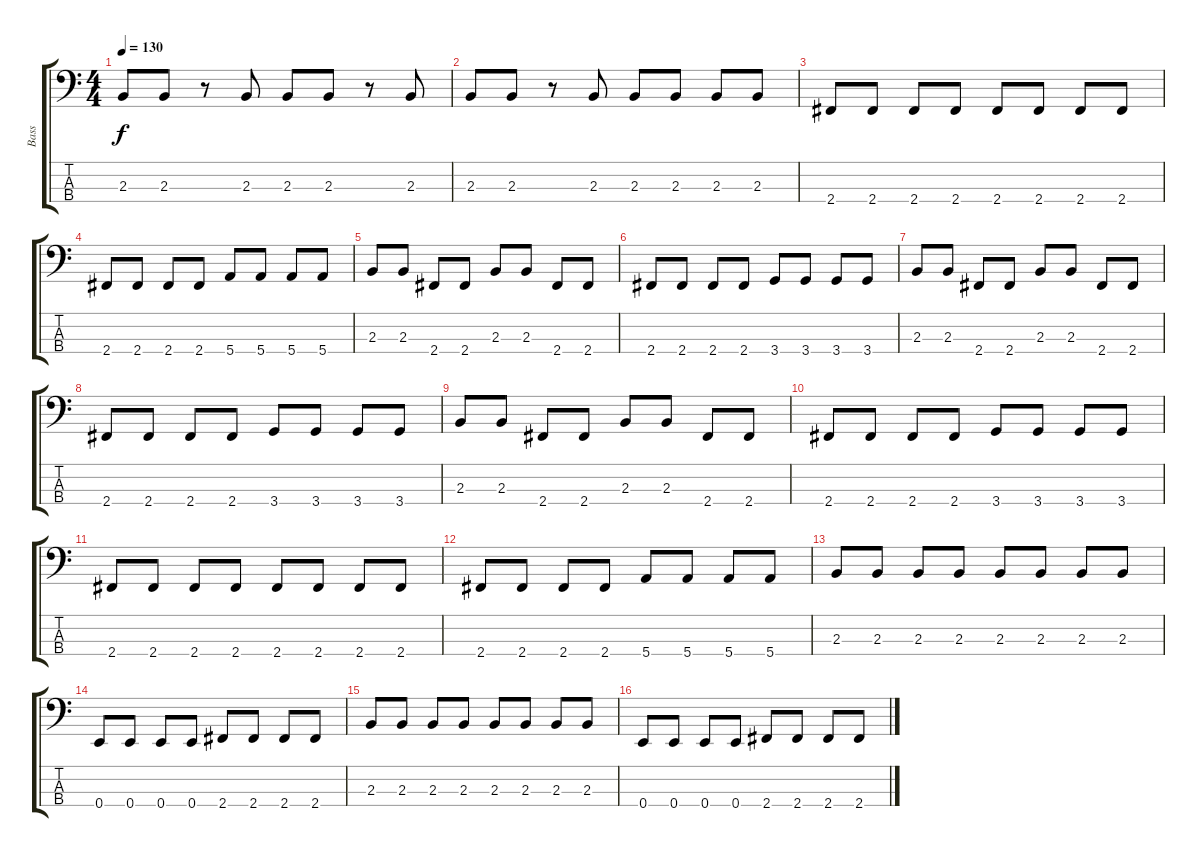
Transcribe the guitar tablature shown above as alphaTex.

\track ("Bass" "Bass") {instrument electricbassfinger}
\staff {score tabs}
\tuning (G2 D2 A1 E1) {hide}
\ts (4 4)
\tempo 130
\clef f4
\ks c
2.3.8{dy f} 2.3.8 r.8 2.3.8 2.3.8 2.3.8 r.8 2.3.8 |
2.3.8 2.3.8 r.8 2.3.8 2.3.8 2.3.8 2.3.8 2.3.8 |
2.4.8 2.4.8 2.4.8 2.4.8 2.4.8 2.4.8 2.4.8 2.4.8 |
2.4.8 2.4.8 2.4.8 2.4.8 5.4.8 5.4.8 5.4.8 5.4.8 |
2.3.8 2.3.8 2.4.8 2.4.8 2.3.8 2.3.8 2.4.8 2.4.8 |
2.4.8 2.4.8 2.4.8 2.4.8 3.4.8 3.4.8 3.4.8 3.4.8 |
2.3.8 2.3.8 2.4.8 2.4.8 2.3.8 2.3.8 2.4.8 2.4.8 |
2.4.8 2.4.8 2.4.8 2.4.8 3.4.8 3.4.8 3.4.8 3.4.8 |
2.3.8 2.3.8 2.4.8 2.4.8 2.3.8 2.3.8 2.4.8 2.4.8 |
2.4.8 2.4.8 2.4.8 2.4.8 3.4.8 3.4.8 3.4.8 3.4.8 |
2.4.8 2.4.8 2.4.8 2.4.8 2.4.8 2.4.8 2.4.8 2.4.8 |
2.4.8 2.4.8 2.4.8 2.4.8 5.4.8 5.4.8 5.4.8 5.4.8 |
2.3.8 2.3.8 2.3.8 2.3.8 2.3.8 2.3.8 2.3.8 2.3.8 |
0.4.8 0.4.8 0.4.8 0.4.8 2.4.8 2.4.8 2.4.8 2.4.8 |
2.3.8 2.3.8 2.3.8 2.3.8 2.3.8 2.3.8 2.3.8 2.3.8 |
0.4.8 0.4.8 0.4.8 0.4.8 2.4.8 2.4.8 2.4.8 2.4.8
